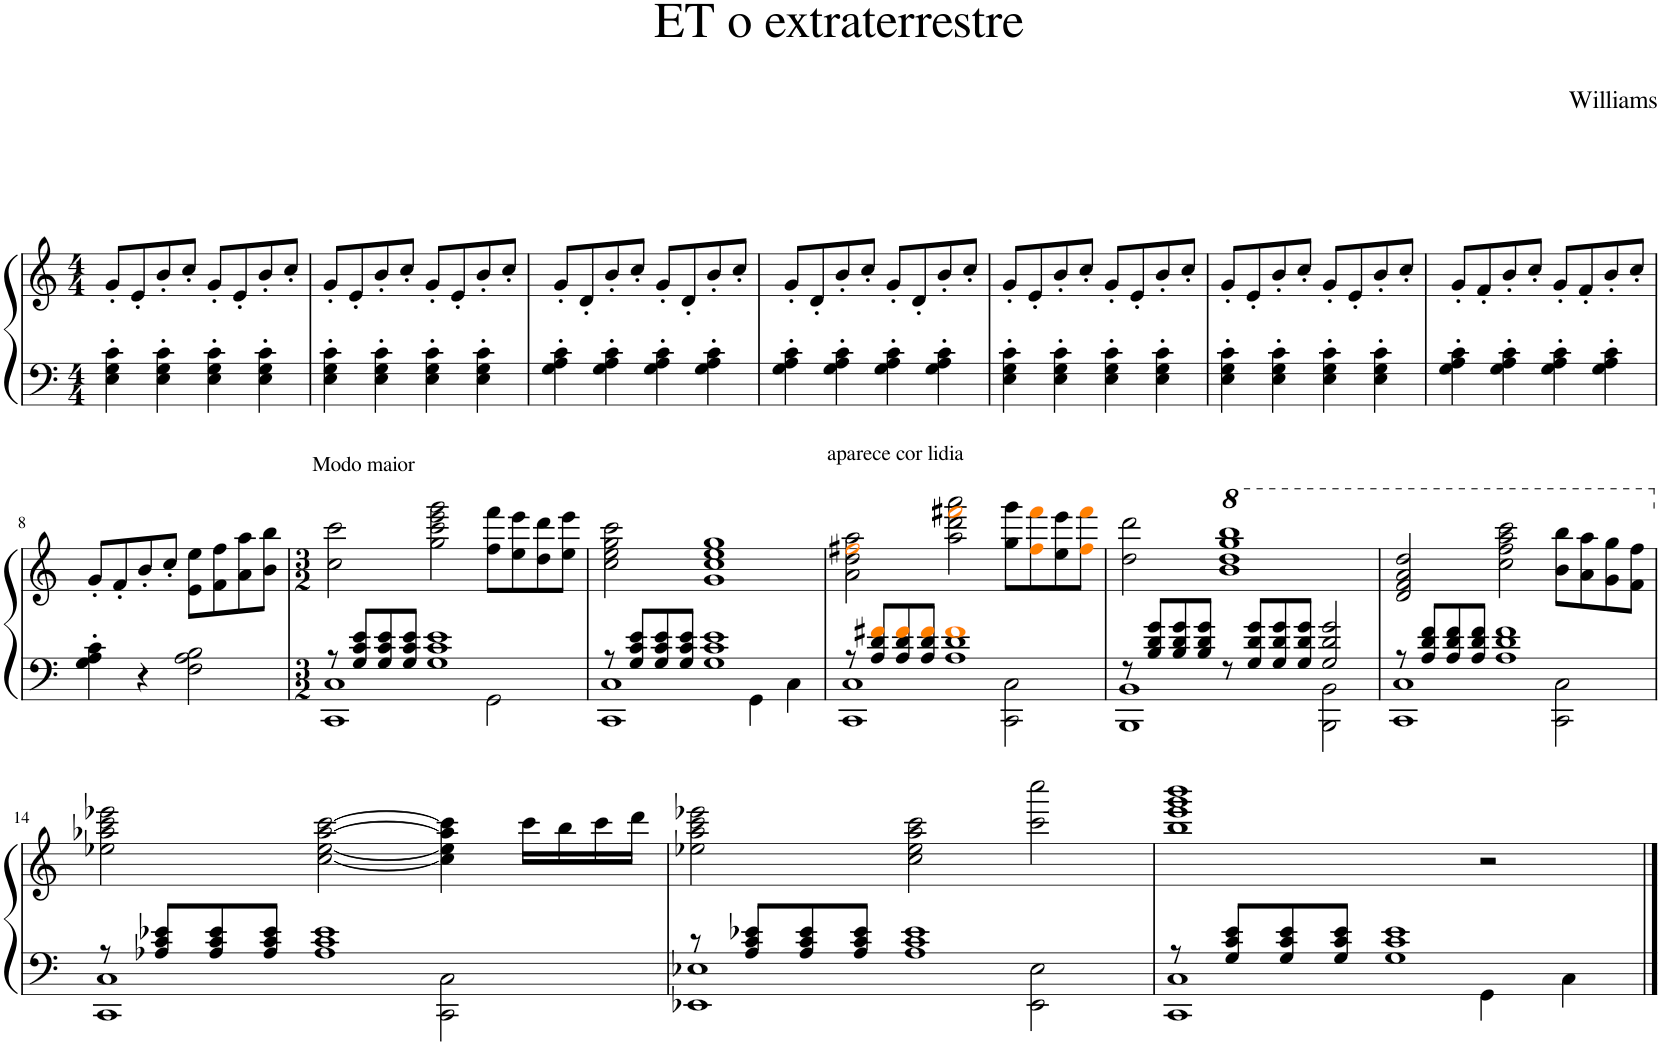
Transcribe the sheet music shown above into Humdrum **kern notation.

**kern	**kern
*part1	*part1
*staff2	*staff1
*I"Piano	*
*I'Pno.	*
*clefF4	*clefG2
*k[]	*k[]
*M4/4	*M4/4
=1	=1
4E\' 4G\' 4c\'	8g'/L
.	8e'/
4E\' 4G\' 4c\'	8b'/
.	8cc'/J
4E\' 4G\' 4c\'	8g'/L
.	8e'/
4E\' 4G\' 4c\'	8b'/
.	8cc'/J
=2	=2
4E\' 4G\' 4c\'	8g'/L
.	8e'/
4E\' 4G\' 4c\'	8b'/
.	8cc'/J
4E\' 4G\' 4c\'	8g'/L
.	8e'/
4E\' 4G\' 4c\'	8b'/
.	8cc'/J
=3	=3
4G\' 4A\' 4c\'	8g'/L
.	8d'/
4G\' 4A\' 4c\'	8b'/
.	8cc'/J
4G\' 4A\' 4c\'	8g'/L
.	8d'/
4G\' 4A\' 4c\'	8b'/
.	8cc'/J
=4	=4
4G\' 4A\' 4c\'	8g'/L
.	8d'/
4G\' 4A\' 4c\'	8b'/
.	8cc'/J
4G\' 4A\' 4c\'	8g'/L
.	8d'/
4G\' 4A\' 4c\'	8b'/
.	8cc'/J
=5	=5
4E\' 4G\' 4c\'	8g'/L
.	8e'/
4E\' 4G\' 4c\'	8b'/
.	8cc'/J
4E\' 4G\' 4c\'	8g'/L
.	8e'/
4E\' 4G\' 4c\'	8b'/
.	8cc'/J
=6	=6
4E\' 4G\' 4c\'	8g'/L
.	8e'/
4E\' 4G\' 4c\'	8b'/
.	8cc'/J
4E\' 4G\' 4c\'	8g'/L
.	8e'/
4E\' 4G\' 4c\'	8b'/
.	8cc'/J
=7	=7
4G\' 4A\' 4c\'	8g'/L
.	8f'/
4G\' 4A\' 4c\'	8b'/
.	8cc'/J
4G\' 4A\' 4c\'	8g'/L
.	8f'/
4G\' 4A\' 4c\'	8b'/
.	8cc'/J
!!LO:LB:g=z
=8	=8
4G\' 4A\' 4c\'	8g'/L
.	8f'/
4r	8b'/
.	8cc'/J
2F\ 2A\ 2B\	8e\ 8ee\L
.	8f\ 8ff\
.	8a\ 8aa\
.	8b\ 8bb\J
=9	=9
*M3/2	*M3/2
*^	*
!	!	!LO:TX:a:t=Modo maior
8r	1CC 1C	2cc\ 2ccc\
8G/ 8c/ 8e/L	.	.
8G/ 8c/ 8e/	.	.
8G/ 8c/ 8e/J	.	.
1G 1c 1e	.	2gg\ 2ccc\ 2eee\ 2ggg\
.	2GG\	8ff\ 8fff\L
.	.	8ee\ 8eee\
.	.	8dd\ 8ddd\
.	.	8ee\ 8eee\J
=10	=10	=10
8r	1CC 1C	2cc\ 2ee\ 2gg\ 2ccc\
8G/ 8c/ 8e/L	.	.
8G/ 8c/ 8e/	.	.
8G/ 8c/ 8e/J	.	.
1G 1c 1e	.	1g 1cc 1ee 1gg
.	4GG\	.
.	4C\	.
=11	=11	=11
!	!	!LO:TX:a:t=aparece cor lidia
8r	1CC 1C	2a\ 2dd\ 2ff#Xi\ 2aa\
8A/ 8d/ 8f#Xi/L	.	.
8A/ 8d/ 8f#i/	.	.
8A/ 8d/ 8f#i/J	.	.
1A 1d 1f#i	.	2aa\ 2ddd\ 2fff#Xi\ 2aaa\
.	2CC\ 2C\	8gg\ 8ggg\L
.	.	8ff#i\ 8fff#i\
.	.	8ee\ 8eee\
.	.	8ff#i\ 8fff#i\J
=12	=12	=12
8r	1BBB 1BB	2dd\ 2ddd\
8B/ 8d/ 8g/L	.	.
8B/ 8d/ 8g/	.	.
8B/ 8d/ 8g/J	.	.
*	*	*8va
8r	.	1bb 1ddd 1ggg 1bbb
8G/ 8d/ 8g/L	.	.
8G/ 8d/ 8g/	.	.
8G/ 8d/ 8g/J	.	.
2G/ 2d/ 2g/	2BBB\ 2BB\	.
=13	=13	=13
8r	1CC 1C	2dd/ 2ff/ 2aa/ 2ddd/
8A/ 8d/ 8f/L	.	.
8A/ 8d/ 8f/	.	.
8A/ 8d/ 8f/J	.	.
1A 1d 1f	.	2ccc\ 2fff\ 2aaa\ 2cccc\
.	2CC\ 2C\	8bb\ 8bbb\L
.	.	8aa\ 8aaa\
.	.	8gg\ 8ggg\
.	.	8ff\ 8fff\J
!!LO:LB:g=z
=14	=14	=14
*	*	*X8va
8r	1CC 1C	2ee-X\ 2aa-X\ 2ccc\ 2eee-X\
8A-X/ 8c/ 8e-X/L	.	.
8A-/ 8c/ 8e-/	.	.
8A-/ 8c/ 8e-/J	.	.
1A- 1c 1e-	.	[2cc\ [2ee-\ [2aa-\ [2ccc\
.	2CC\ 2C\	4cc\] 4ee-\] 4aa-\] 4ccc\]
.	.	16ccc\LL
.	.	16bb\
.	.	16ccc\
.	.	16ddd\JJ
=15	=15	=15
8r	1EE-X 1E-X	2ee-X\ 2aa\ 2ccc\ 2eee-X\
8A/ 8c/ 8e-X/L	.	.
8A/ 8c/ 8e-/	.	.
8A/ 8c/ 8e-/J	.	.
1A 1c 1e-	.	2cc\ 2ee-\ 2aa\ 2ccc\
.	2EE-\ 2E-\	2ccc\ 2cccc\
=16	=16	=16
8r	1CC 1C	1bb 1eee 1ggg 1bbb
8G/ 8c/ 8e/L	.	.
8G/ 8c/ 8e/	.	.
8G/ 8c/ 8e/J	.	.
1G 1c 1e	.	.
.	4GG\	2r
.	4C\	.
*v	*v	*
==	==
*-	*-
